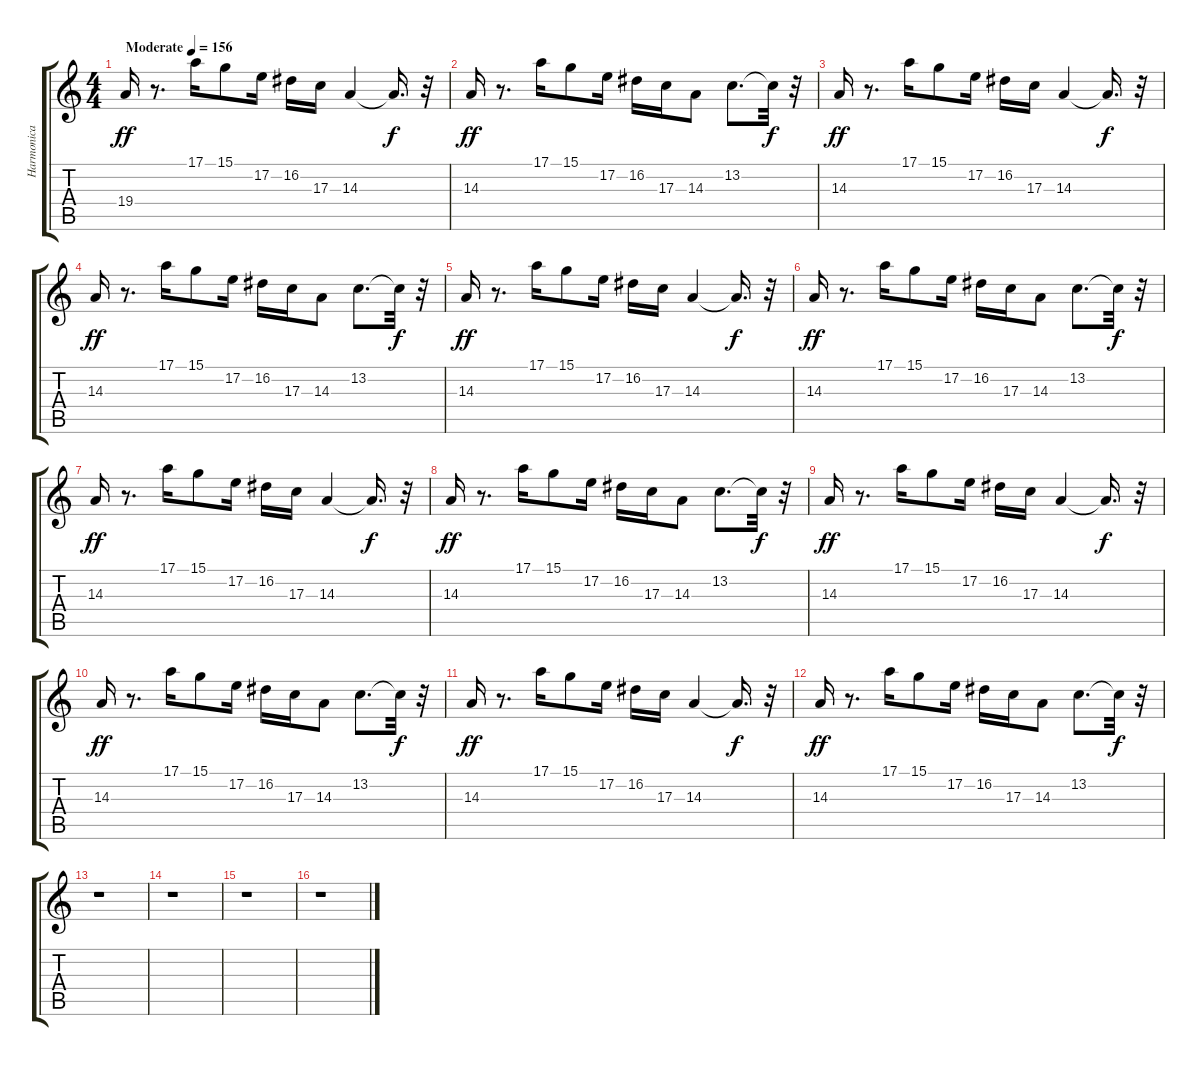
\track ("Harmonica" "Harmonica") {instrument harmonica}
\staff {score tabs}
\tuning (E4 B3 G3 D3 A2 E2) {hide}
\ts (4 4)
\tempo (156 "Moderate")
\clef g2
\ks c
19.4.16{dy ff instrument harmonica} r.8{d} 17.1.16 15.1.8 17.2.16 16.2.16 17.3.16 14.3.4 14.3{t}.16{d dy f} r.32 |
14.3.16{dy ff} r.8{d} 17.1.16 15.1.8 17.2.16 16.2.16 17.3.16 14.3.8 13.2.8{d} 13.2{t}.32{dy f} r.32 |
14.3.16{dy ff} r.8{d} 17.1.16 15.1.8 17.2.16 16.2.16 17.3.16 14.3.4 14.3{t}.16{d dy f} r.32 |
14.3.16{dy ff} r.8{d} 17.1.16 15.1.8 17.2.16 16.2.16 17.3.16 14.3.8 13.2.8{d} 13.2{t}.32{dy f} r.32 |
14.3.16{dy ff} r.8{d} 17.1.16 15.1.8 17.2.16 16.2.16 17.3.16 14.3.4 14.3{t}.16{d dy f} r.32 |
14.3.16{dy ff} r.8{d} 17.1.16 15.1.8 17.2.16 16.2.16 17.3.16 14.3.8 13.2.8{d} 13.2{t}.32{dy f} r.32 |
14.3.16{dy ff} r.8{d} 17.1.16 15.1.8 17.2.16 16.2.16 17.3.16 14.3.4 14.3{t}.16{d dy f} r.32 |
14.3.16{dy ff} r.8{d} 17.1.16 15.1.8 17.2.16 16.2.16 17.3.16 14.3.8 13.2.8{d} 13.2{t}.32{dy f} r.32 |
14.3.16{dy ff} r.8{d} 17.1.16 15.1.8 17.2.16 16.2.16 17.3.16 14.3.4 14.3{t}.16{d dy f} r.32 |
14.3.16{dy ff} r.8{d} 17.1.16 15.1.8 17.2.16 16.2.16 17.3.16 14.3.8 13.2.8{d} 13.2{t}.32{dy f} r.32 |
14.3.16{dy ff} r.8{d} 17.1.16 15.1.8 17.2.16 16.2.16 17.3.16 14.3.4 14.3{t}.16{d dy f} r.32 |
14.3.16{dy ff} r.8{d} 17.1.16 15.1.8 17.2.16 16.2.16 17.3.16 14.3.8 13.2.8{d} 13.2{t}.32{dy f} r.32 |
r.1 |
r.1 |
r.1 |
r.1
